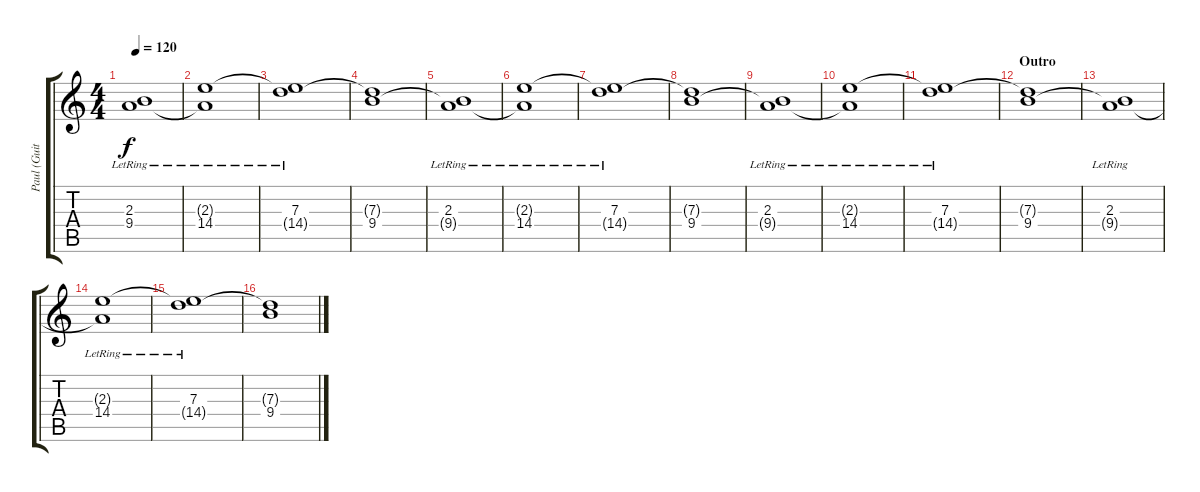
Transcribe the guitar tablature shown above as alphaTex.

\track ("Paul (Guitar FX)" "Paul (Guit") {instrument overdrivenguitar}
\staff {score tabs}
\tuning (E4 B3 G3 D3 A2 E2) {hide}
\ts (4 4)
\tempo 120
\clef g2
\ks c
(2.3{lr} 9.4{t}).1{dy f} |
(2.3{t} 14.4{lr}).1 |
(7.3{lr} 14.4{t}).1 |
(7.3{t} 9.4).1 |
(2.3{lr} 9.4{t}).1 |
(2.3{t} 14.4{lr}).1 |
(7.3{lr} 14.4{t}).1 |
(7.3{t} 9.4).1 |
(2.3{lr} 9.4{t}).1 |
(2.3{t} 14.4{lr}).1 |
(7.3{lr} 14.4{t}).1 |
\section ("" "Outro")
(7.3{t} 9.4).1 |
(2.3{lr} 9.4{t}).1 |
(2.3{t} 14.4{lr}).1 |
(7.3{lr} 14.4{t}).1 |
(7.3{t} 9.4).1
